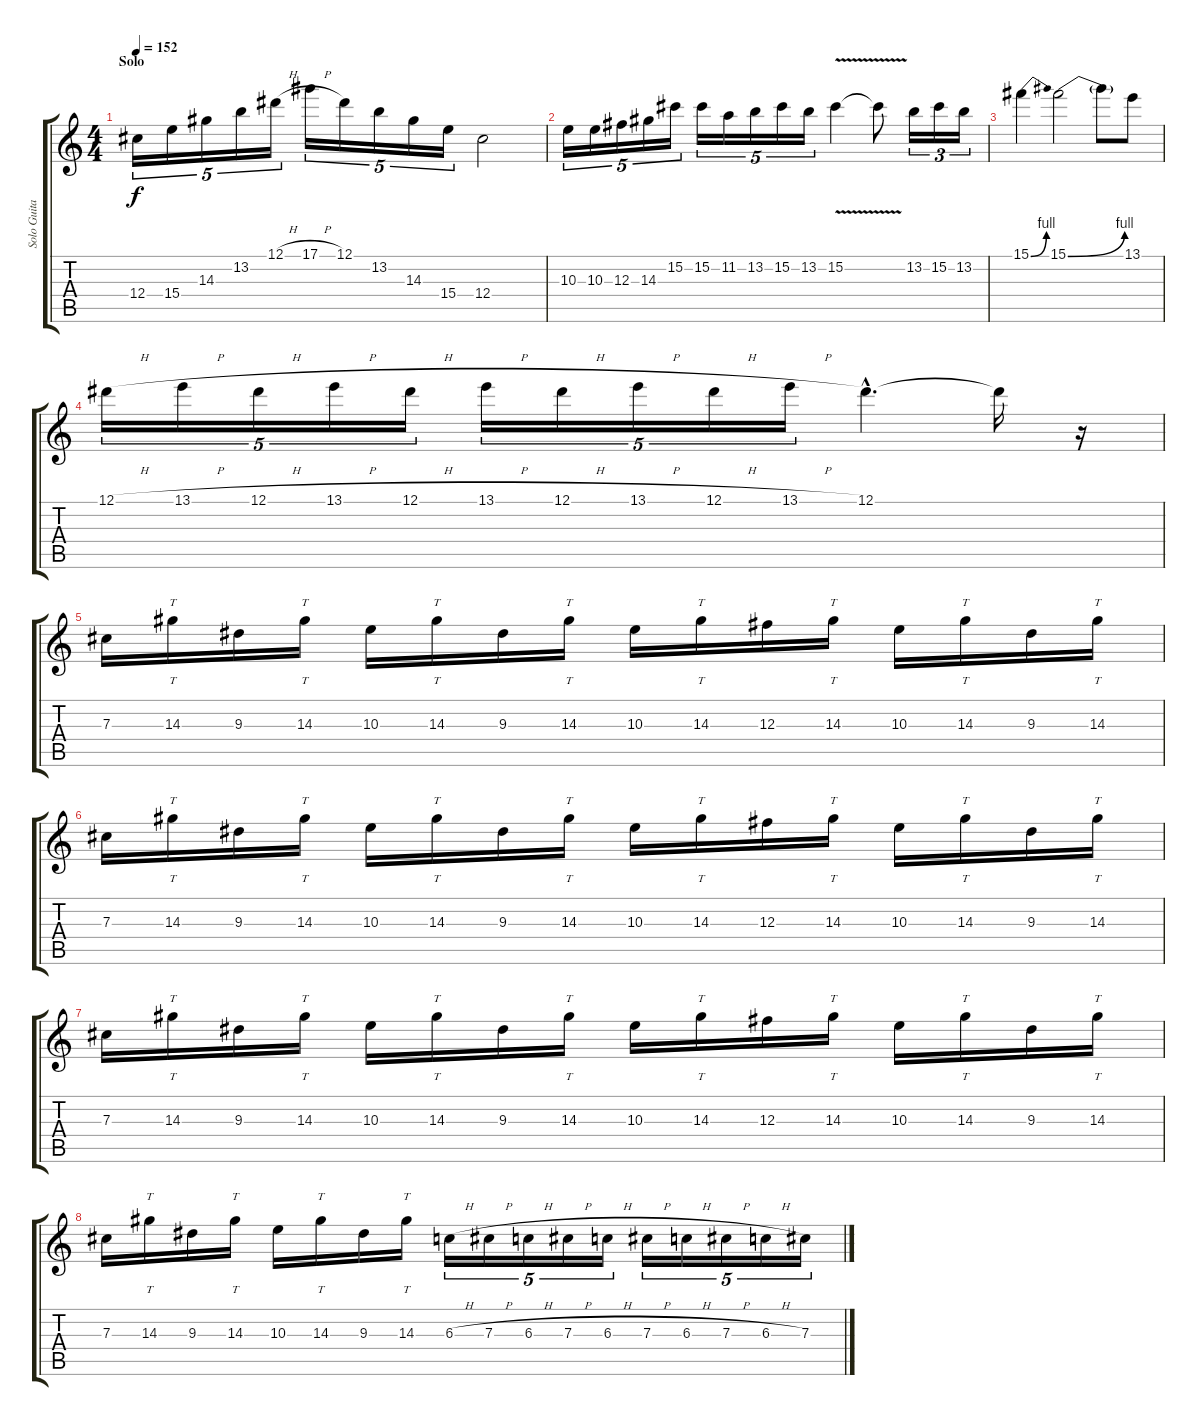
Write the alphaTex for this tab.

\track ("Solo Guitar" "Solo Guita") {instrument distortionguitar}
\staff {score tabs}
\tuning (Eb4 Bb3 Gb3 Db3 Ab2 Eb2) {hide}
\ts (4 4)
\section ("" "Solo")
\tempo 152
\clef g2
\ks c
12.4.16{tu (5 4) dy f} 15.4.16{tu (5 4)} 14.3.16{tu (5 4)} 13.2.16{tu (5 4)} 12.1{h}.16{tu (5 4)} 17.1{h}.16{tu (5 4)} 12.1.16{tu (5 4)} 13.2.16{tu (5 4)} 14.3.16{tu (5 4)} 15.4.16{tu (5 4)} 12.4.2 |
10.3.16{tu (5 4)} 10.3.16{tu (5 4)} 12.3.16{tu (5 4)} 14.3.16{tu (5 4)} 15.2.16{tu (5 4)} 15.2.16{tu (5 4)} 11.2.16{tu (5 4)} 13.2.16{tu (5 4)} 15.2.16{tu (5 4)} 13.2.16{tu (5 4)} 15.2{v}.4 15.2{t}.8 13.2.16{tu (3 2)} 15.2.16{tu (3 2)} 13.2.16{tu (3 2)} |
15.1{be (bend 0 0 60 4)}.4 15.1{be (bend 0 0 60 4)}.2 15.1{t}.8 13.1.8 |
12.1{h}.16{tu (5 4)} 13.1{h}.16{tu (5 4)} 12.1{h}.16{tu (5 4)} 13.1{h}.16{tu (5 4)} 12.1{h}.16{tu (5 4)} 13.1{h}.16{tu (5 4)} 12.1{h}.16{tu (5 4)} 13.1{h}.16{tu (5 4)} 12.1{h}.16{tu (5 4)} 13.1{h}.16{tu (5 4)} 12.1{hac}.4{d} 12.1{t}.16 r.16 |
7.3.16 14.3.16{tt} 9.3.16 14.3.16{tt} 10.3.16 14.3.16{tt} 9.3.16 14.3.16{tt} 10.3.16 14.3.16{tt} 12.3.16 14.3.16{tt} 10.3.16 14.3.16{tt} 9.3.16 14.3.16{tt} |
7.3.16 14.3.16{tt} 9.3.16 14.3.16{tt} 10.3.16 14.3.16{tt} 9.3.16 14.3.16{tt} 10.3.16 14.3.16{tt} 12.3.16 14.3.16{tt} 10.3.16 14.3.16{tt} 9.3.16 14.3.16{tt} |
7.3.16 14.3.16{tt} 9.3.16 14.3.16{tt} 10.3.16 14.3.16{tt} 9.3.16 14.3.16{tt} 10.3.16 14.3.16{tt} 12.3.16 14.3.16{tt} 10.3.16 14.3.16{tt} 9.3.16 14.3.16{tt} |
7.3.16 14.3.16{tt} 9.3.16 14.3.16{tt} 10.3.16 14.3.16{tt} 9.3.16 14.3.16{tt} 6.3{h}.16{tu (5 4)} 7.3{h}.16{tu (5 4)} 6.3{h}.16{tu (5 4)} 7.3{h}.16{tu (5 4)} 6.3{h}.16{tu (5 4)} 7.3{h}.16{tu (5 4)} 6.3{h}.16{tu (5 4)} 7.3{h}.16{tu (5 4)} 6.3{h}.16{tu (5 4)} 7.3.16{tu (5 4)}
